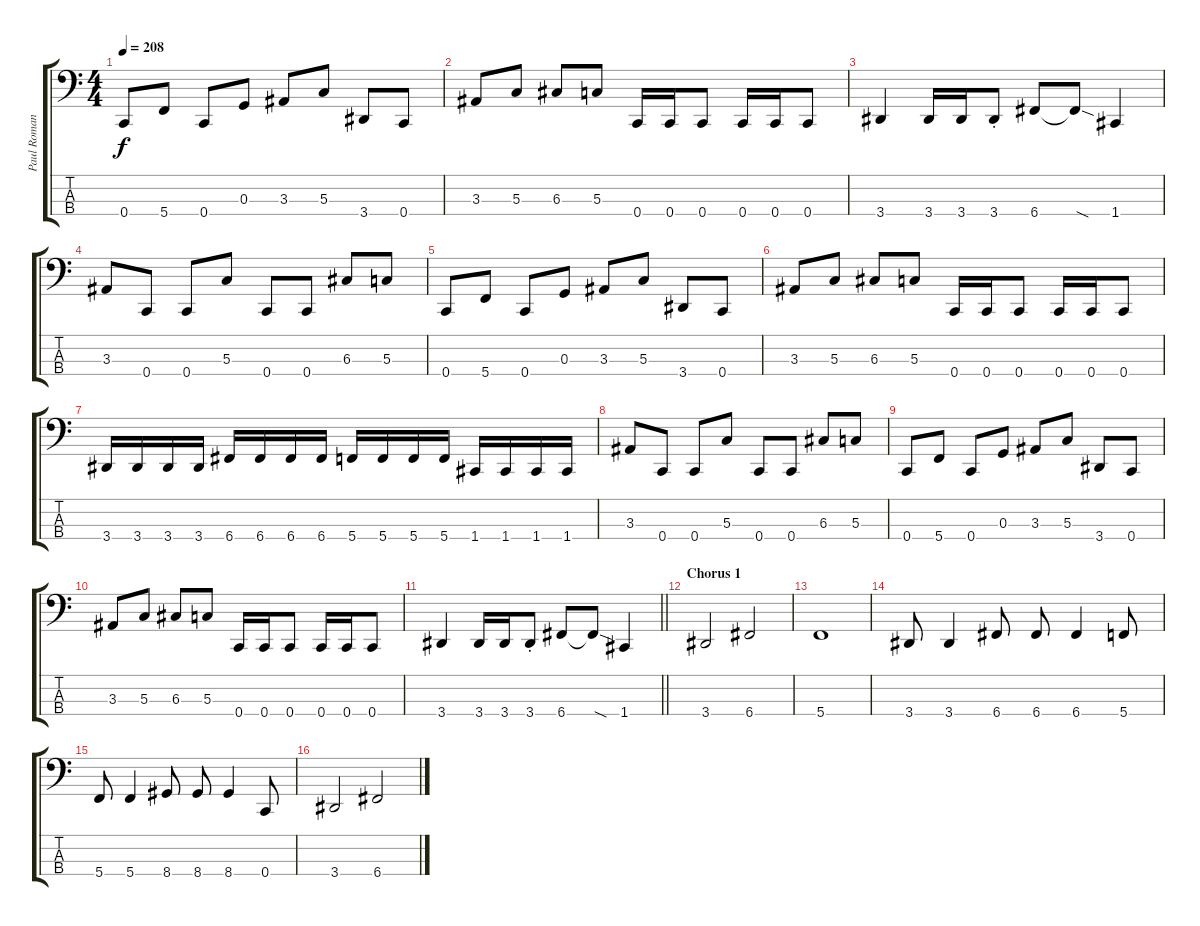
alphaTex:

\track ("Paul Romanko" "Paul Roman") {instrument electricbasspick}
\staff {score tabs}
\tuning (F2 C2 G1 C1) {hide}
\ts (4 4)
\tempo 208
\clef f4
\ks c
0.4.8{dy f} 5.4.8 0.4.8 0.3.8 3.3.8 5.3.8 3.4.8 0.4.8 |
3.3.8 5.3.8 6.3.8 5.3.8 0.4.16 0.4.16 0.4.8 0.4.16 0.4.16 0.4.8 |
3.4.4 3.4.16 3.4.16 3.4{st}.8 6.4.8 6.4{sod t}.8 1.4.4 |
3.3.8 0.4.8 0.4.8 5.3.8 0.4.8 0.4.8 6.3.8 5.3.8 |
0.4.8 5.4.8 0.4.8 0.3.8 3.3.8 5.3.8 3.4.8 0.4.8 |
3.3.8 5.3.8 6.3.8 5.3.8 0.4.16 0.4.16 0.4.8 0.4.16 0.4.16 0.4.8 |
3.4.16 3.4.16 3.4.16 3.4.16 6.4.16 6.4.16 6.4.16 6.4.16 5.4.16 5.4.16 5.4.16 5.4.16 1.4.16 1.4.16 1.4.16 1.4.16 |
3.3.8 0.4.8 0.4.8 5.3.8 0.4.8 0.4.8 6.3.8 5.3.8 |
0.4.8 5.4.8 0.4.8 0.3.8 3.3.8 5.3.8 3.4.8 0.4.8 |
3.3.8 5.3.8 6.3.8 5.3.8 0.4.16 0.4.16 0.4.8 0.4.16 0.4.16 0.4.8 |
\barLineRight lightlight
3.4.4 3.4.16 3.4.16 3.4{st}.8 6.4.8 6.4{sod t}.8 1.4.4 |
\section ("" "Chorus 1")
3.4.2 6.4.2 |
5.4.1 |
3.4.8 3.4.4 6.4.8 6.4.8 6.4.4 5.4.8 |
5.4.8 5.4.4 8.4.8 8.4.8 8.4.4 0.4.8 |
3.4.2 6.4.2
